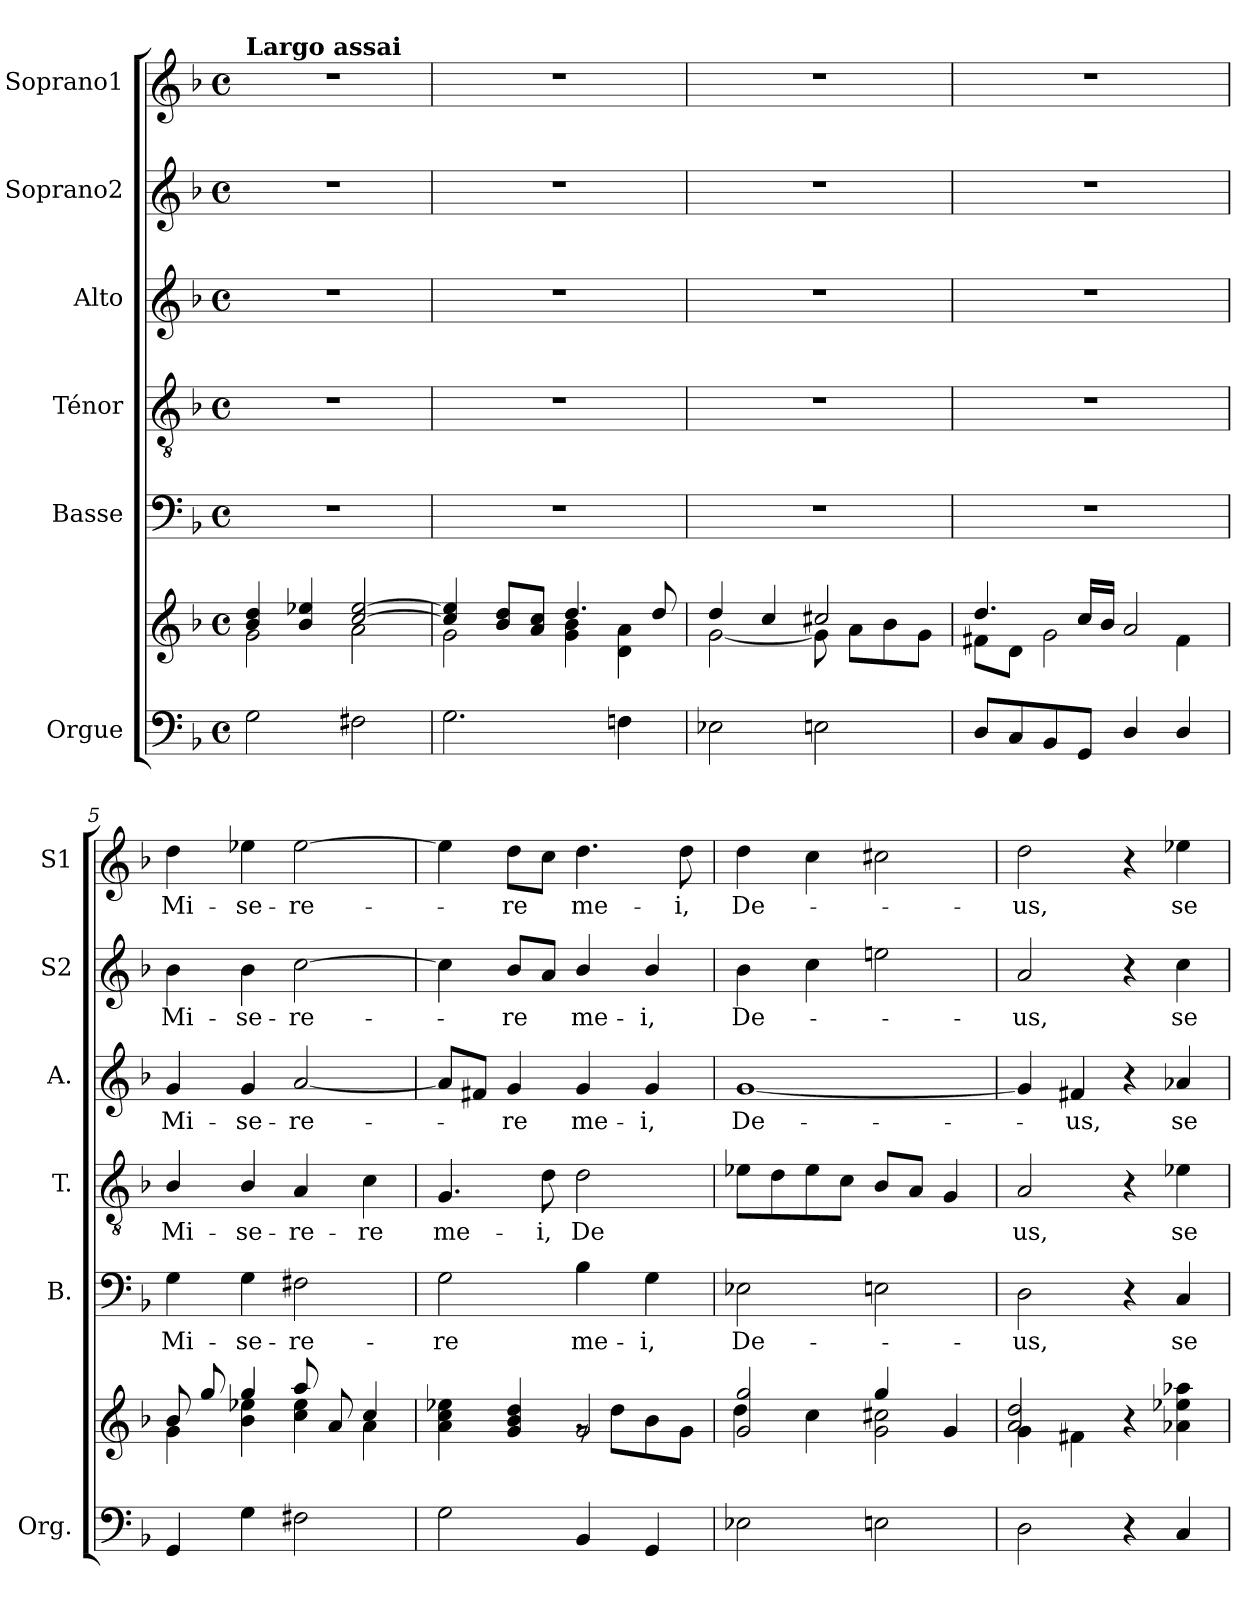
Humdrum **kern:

**kern	**kern	**kern	**text	**kern	**text	**kern	**text	**kern	**text	**kern	**text
*part6	*part6	*part5	*part5	*part4	*part4	*part3	*part3	*part2	*part2	*part1	*part1
*staff7	*staff6	*staff5	*staff5	*staff4	*staff4	*staff3	*staff3	*staff2	*staff2	*staff1	*staff1
*I"Orgue	*	*I"Basse	*	*I"Ténor	*	*I"Alto	*	*I"Soprano2	*	*I"Soprano1	*
*I'Org.	*	*I'B.	*	*I'T.	*	*I'A.	*	*I'S2	*	*I'S1	*
*clefF4	*clefG2	*clefF4	*	*clefGv2	*	*clefG2	*	*clefG2	*	*clefG2	*
*k[b-]	*k[b-]	*k[b-]	*	*k[b-]	*	*k[b-]	*	*k[b-]	*	*k[b-]	*
*M4/4	*M4/4	*M4/4	*	*M4/4	*	*M4/4	*	*M4/4	*	*M4/4	*
*met(c)	*met(c)	*met(c)	*	*met(c)	*	*met(c)	*	*met(c)	*	*met(c)	*
=1	=1	=1	=1	=1	=1	=1	=1	=1	=1	=1	=1
*	*^	*	*	*	*	*	*	*	*	*	*
!	!	!	!	!	!	!	!	!	!	!	!LO:TX:a:B:t=Largo assai	!
2G\	4b-/ 4dd/	2g\	1r	.	1r	.	1r	.	1r	.	1r	.
.	4b-/ 4ee-X/	.	.	.	.	.	.	.	.	.	.	.
2F#X\	[2cc/ [2ee-/	2a\	.	.	.	.	.	.	.	.	.	.
=2	=2	=2	=2	=2	=2	=2	=2	=2	=2	=2	=2	=2
2.G\	4cc/] 4ee-/]	2g\	1r	.	1r	.	1r	.	1r	.	1r	.
.	8b-/ 8dd/L	.	.	.	.	.	.	.	.	.	.	.
.	8a/ 8cc/J	.	.	.	.	.	.	.	.	.	.	.
.	4.dd/	4g\ 4b-\	.	.	.	.	.	.	.	.	.	.
4Fni\	.	4d\ 4a\	.	.	.	.	.	.	.	.	.	.
.	8dd/	.	.	.	.	.	.	.	.	.	.	.
=3	=3	=3	=3	=3	=3	=3	=3	=3	=3	=3	=3	=3
2E-X\	4dd/	[2g\	1r	.	1r	.	1r	.	1r	.	1r	.
.	4cc/	.	.	.	.	.	.	.	.	.	.	.
2En\	2cc#X/	8g\]	.	.	.	.	.	.	.	.	.	.
.	.	8a\L	.	.	.	.	.	.	.	.	.	.
.	.	8b-\	.	.	.	.	.	.	.	.	.	.
.	.	8g\J	.	.	.	.	.	.	.	.	.	.
=4	=4	=4	=4	=4	=4	=4	=4	=4	=4	=4	=4	=4
8D/L	4.dd/	8f#X\L	1r	.	1r	.	1r	.	1r	.	1r	.
8C/	.	8d\J	.	.	.	.	.	.	.	.	.	.
8BB-/	.	2g\	.	.	.	.	.	.	.	.	.	.
8GG/J	16cc/LL	.	.	.	.	.	.	.	.	.	.	.
.	16b-/JJ	.	.	.	.	.	.	.	.	.	.	.
4D/	2a/	.	.	.	.	.	.	.	.	.	.	.
4D/	.	4f#\	.	.	.	.	.	.	.	.	.	.
=5	=5	=5	=5	=5	=5	=5	=5	=5	=5	=5	=5	=5
!	!	!	!	!LO:LY:b	!	!LO:LY:b	!	!LO:LY:b	!	!LO:LY:b	!	!LO:LY:b
4GG/	8b-/	4g\	4G\	Mi-	4B-/	Mi-	4g/	Mi-	4b-\	Mi-	4dd\	Mi-
.	8gg/	.	.	.	.	.	.	.	.	.	.	.
!	!	!	!	!LO:LY:b	!	!LO:LY:b	!	!LO:LY:b	!	!LO:LY:b	!	!LO:LY:b
4G\	4gg/	4b-\ 4ee-X\	4G\	-se-	4B-/	-se-	4g/	-se-	4b-\	-se-	4ee-X\	-se-
!	!	!	!	!LO:LY:b	!	!LO:LY:b	!	!LO:LY:b	!	!LO:LY:b	!	!LO:LY:b
2F#X\	8aa/	4cc\ 4ee-\	2F#X\	-re-	4A/	-re-	[2a/	-re-	[2cc\	-re-	[2ee-\	-re-
.	8a/	.	.	.	.	.	.	.	.	.	.	.
!	!	!	!	!	!	!LO:LY:b	!	!	!	!	!	!
.	4cc/	4a\	.	.	4c\	-re	.	.	.	.	.	.
=6	=6	=6	=6	=6	=6	=6	=6	=6	=6	=6	=6	=6
!	!	!	!	!LO:LY:b	!	!LO:LY:b	!	!	!	!	!	!
2G\	4a\ 4cc\ 4ee-X\	2ryy	2G\	-re	4.G/	me-	8a/L]	.	4cc\]	.	4ee-\]	.
.	.	.	.	.	.	.	8f#X/J	.	.	.	.	.
!	!	!	!	!	!	!	!	!LO:LY:b	!	!LO:LY:b	!	!LO:LY:b
.	4g/ 4b-/ 4dd/	.	.	.	.	.	4g/	-re	8b-/L	-re	8dd\L	-re
!	!	!	!	!	!	!LO:LY:b	!	!	!	!	!	!
.	.	.	.	.	8d\	-i,	.	.	8a/J	.	8cc\J	.
!	!	!	!	!LO:LY:b	!	!LO:LY:b	!	!LO:LY:b	!	!LO:LY:b	!	!LO:LY:b
4BB-/	8rg	2g/	4B-\	me-	2d\	De-	4g/	me-	4b-/	me-	4.dd\	me-
.	8dd\L	.	.	.	.	.	.	.	.	.	.	.
!	!	!	!	!LO:LY:b	!	!	!	!LO:LY:b	!	!LO:LY:b	!	!
4GG/	8b-\	.	4G\	-i,	.	.	4g/	-i,	4b-/	-i,	.	.
!	!	!	!	!	!	!	!	!	!	!	!	!LO:LY:b
.	8g\J	.	.	.	.	.	.	.	.	.	8dd\	-i,
!!LO:PB:g=z
=7	=7	=7	=7	=7	=7	=7	=7	=7	=7	=7	=7	=7
!	!	!	!	!LO:LY:b	!	!	!	!LO:LY:b	!	!LO:LY:b	!	!LO:LY:b
2E-X\	2g/ 2gg/	4dd\	2E-X\	De-	8e-X\L	.	[1g	De-	4b-\	De-	4dd\	De-
.	.	.	.	.	8d\	.	.	.	.	.	.	.
.	.	4cc\	.	.	8e-\	.	.	.	4cc\	.	4cc\	.
!	!	!	!	!	!	!LO:LY:b	!	!	!	!	!	!
.	.	.	.	.	8c\J	-_-	.	.	.	.	.	.
2En\	4gg/	2g\ 2cc#X\	2En\	.	8B-/L	.	.	.	2een\	.	2cc#X\	.
.	.	.	.	.	8A/J	.	.	.	.	.	.	.
.	4g/	.	.	.	4G/	.	.	.	.	.	.	.
=8	=8	=8	=8	=8	=8	=8	=8	=8	=8	=8	=8	=8
!	!	!	!	!LO:LY:b	!	!LO:LY:b	!	!	!	!LO:LY:b	!	!LO:LY:b
2D\	4g\	2a/ 2dd/	2D\	-us,	2A/	-us,	4g/]	.	2a/	-us,	2dd\	-us,
!	!	!	!	!	!	!	!	!LO:LY:b	!	!	!	!
.	4f#X\	.	.	.	.	.	4f#X/	-us,	.	.	.	.
4r	4r	2ryy	4r	.	4r	.	4r	.	4r	.	4r	.
!	!	!	!	!LO:LY:b	!	!LO:LY:b	!	!LO:LY:b	!	!LO:LY:b	!	!LO:LY:b
4C/	4a-X\ 4ee-X\ 4aa-X\	.	4C/	se-	4e-X\	se-	4a-X/	se-	4cc\	se-	4ee-X\	se-
*	*v	*v	*	*	*	*	*	*	*	*	*	*
=	=	=	=	=	=	=	=	=	=	=	=
*-	*-	*-	*-	*-	*-	*-	*-	*-	*-	*-	*-
